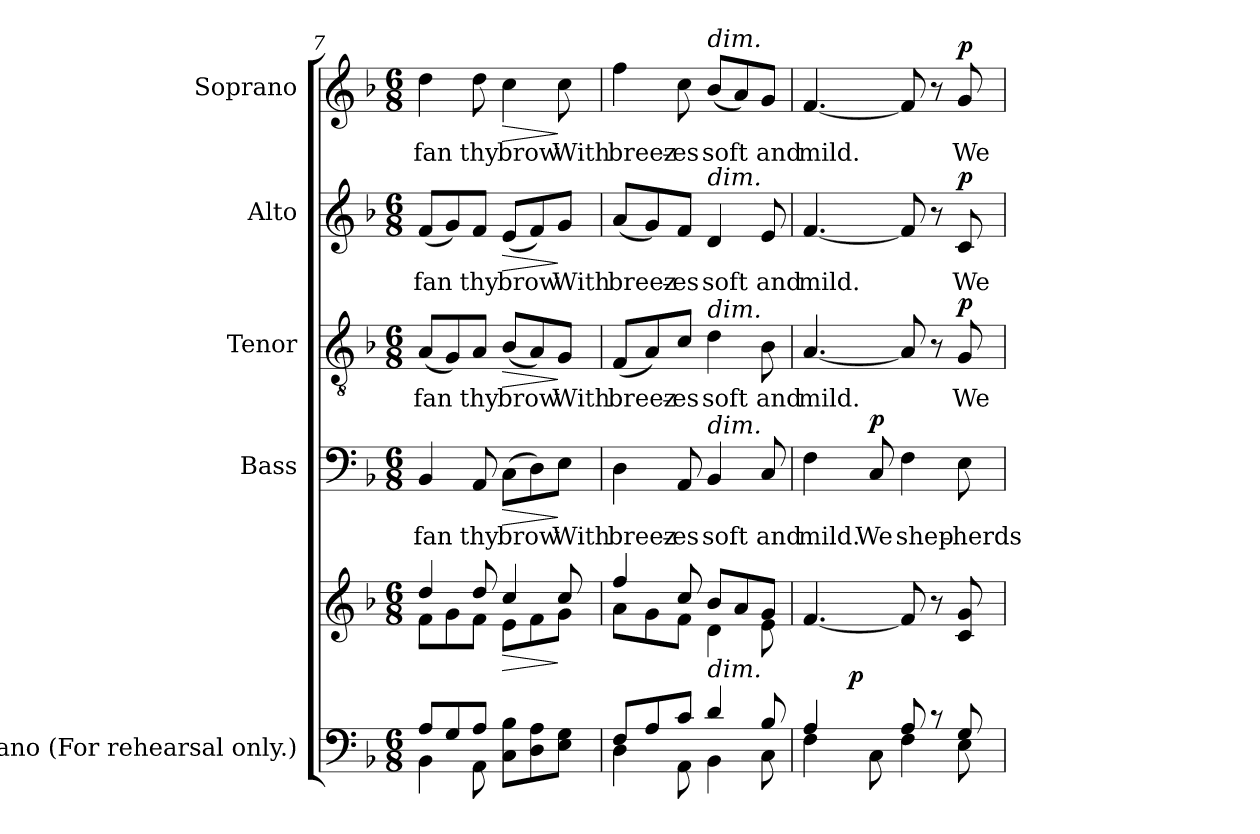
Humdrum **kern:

**kern	**kern	**dynam	**kern	**text	**dynam	**kern	**text	**dynam	**kern	**text	**dynam	**kern	**text	**dynam
*part5	*part5	*part5	*part4	*part4	*part4	*part3	*part3	*part3	*part2	*part2	*part2	*part1	*part1	*part1
*staff6	*staff5	*staff5/6	*staff4	*staff4	*staff4	*staff3	*staff3	*staff3	*staff2	*staff2	*staff2	*staff1	*staff1	*staff1
*I"Piano (For  rehearsal only.)	*	*	*I"Bass	*	*	*I"Tenor	*	*	*I"Alto	*	*	*I"Soprano	*	*
*I'Pno.	*	*	*I'B.	*	*	*I'T.	*	*	*I'A.	*	*	*I'S.	*	*
*clefF4	*clefG2	*	*clefF4	*	*	*clefGv2	*	*	*clefG2	*	*	*clefG2	*	*
*	*	*	*	*	*	*ITrd7c12	*	*	*	*	*	*	*	*
*k[b-]	*k[b-]	*	*k[b-]	*	*	*k[b-]	*	*	*k[b-]	*	*	*k[b-]	*	*
*F:	*F:	*	*F:	*	*	*F:	*	*	*F:	*	*	*F:	*	*
*M6/8	*M6/8	*	*M6/8	*	*	*M6/8	*	*	*M6/8	*	*	*M6/8	*	*
=7	=7	=7	=7	=7	=7	=7	=7	=7	=7	=7	=7	=7	=7	=7
*^	*^	*	*	*	*	*	*	*	*	*	*	*	*	*
!	!	!	!	!	!	!LO:LY:b:color=#000000	!	!	!	!	!	!	!	!	!	!
!	!	!	!	!	!	!	!	!	!LO:LY:b:color=#000000	!	!	!	!	!	!	!
!	!	!	!	!	!	!	!	!	!	!	!	!LO:LY:b:color=#000000	!	!	!	!
!	!	!	!	!	!	!	!	!	!	!	!	!	!	!	!LO:LY:b:color=#000000	!
8Ai/L	4BB-i\	4ddi/	8fi\L	.	4BB-i/	fan	.	(8AAi/L	fan	.	(8fi/L	fan	.	4ddi\	fan	.
8Gi/	.	.	8gi\	.	.	.	.	8GGi/)	.	.	8gi/)	.	.	.	.	.
!	!	!	!	!	!	!LO:LY:b:color=#000000	!	!	!	!	!	!	!	!	!	!
!	!	!	!	!	!	!	!	!	!LO:LY:b:color=#000000	!	!	!	!	!	!	!
!	!	!	!	!	!	!	!	!	!	!	!	!LO:LY:b:color=#000000	!	!	!	!
!	!	!	!	!	!	!	!	!	!	!	!	!	!	!	!LO:LY:b:color=#000000	!
8Ai/J	8AAi\	8ddi/	8fi\J	.	8AAi/	thy	.	8AAi/J	thy	.	8fi/J	thy	.	8ddi\	thy	.
!	!	!	!	!LO:HP:b	!	!	!	!	!	!	!	!	!	!	!	!
!	!	!	!	!	!	!LO:LY:b:color=#000000	!LO:HP:b	!	!	!	!	!	!	!	!	!
!	!	!	!	!	!	!	!	!	!LO:LY:b:color=#000000	!LO:HP:b	!	!	!	!	!	!
!	!	!	!	!	!	!	!	!	!	!	!	!LO:LY:b:color=#000000	!LO:HP:b	!	!	!
!	!	!	!	!	!	!	!	!	!	!	!	!	!	!	!LO:LY:b:color=#000000	!LO:HP:b
4.ryy	8Ci\ 8B-iL	4cci/	8ei\L	>	(8Ci\L	brow	>	(8BB-i/L	brow	>	(8ei/L	brow	>	4cci\	brow	>
.	8Di\ 8Ai	.	8fi\	.	8Di\)	.	.	8AAi/)	.	.	8fi/)	.	.	.	.	.
!	!	!	!	!	!	!LO:LY:b:color=#000000	!	!	!	!	!	!	!	!	!	!
!	!	!	!	!	!	!	!	!	!LO:LY:b:color=#000000	!	!	!	!	!	!	!
!	!	!	!	!	!	!	!	!	!	!	!	!LO:LY:b:color=#000000	!	!	!	!
!	!	!	!	!	!	!	!	!	!	!	!	!	!	!	!LO:LY:b:color=#000000	!
.	8Ei\ 8GiJ	8cci/	8gi\J	]	8Ei\J	With	]	8GGi/J	With	]	8gi/J	With	]	8cci\	With	]
=8	=8	=8	=8	=8	=8	=8	=8	=8	=8	=8	=8	=8	=8	=8	=8	=8
!	!	!	!	!	!	!LO:LY:b:color=#000000	!	!	!	!	!	!	!	!	!	!
!	!	!	!	!	!	!	!	!	!LO:LY:b:color=#000000	!	!	!	!	!	!	!
!	!	!	!	!	!	!	!	!	!	!	!	!LO:LY:b:color=#000000	!	!	!	!
!	!	!	!	!	!	!	!	!	!	!	!	!	!	!	!LO:LY:b:color=#000000	!
8Fi/L	4Di\	4ffi/	8ai\L	.	4Di\	breez-	.	(8FFi/L	breez-	.	(8ai/L	breez-	.	4ffi\	breez-	.
8Ai/	.	.	8gi\	.	.	.	.	8AAi/)	.	.	8gi/)	.	.	.	.	.
!	!	!	!	!	!	!LO:LY:b:color=#000000	!	!	!	!	!	!	!	!	!	!
!	!	!	!	!	!	!	!	!	!LO:LY:b:color=#000000	!	!	!	!	!	!	!
!	!	!	!	!	!	!	!	!	!	!	!	!LO:LY:b:color=#000000	!	!	!	!
!	!	!	!	!	!	!	!	!	!	!	!	!	!	!	!LO:LY:b:color=#000000	!
8ci/J	8AAi\	8cci/	8fi\J	.	8AAi/	-es	.	8Ci/J	-es	.	8fi/J	-es	.	8cci\	-es	.
!	!	!	!	!	!	!LO:LY:b:color=#000000	!	!	!	!	!	!	!	!	!	!
!	!	!	!	!	!	!	!	!	!LO:LY:b:color=#000000	!	!	!	!	!	!	!
!	!	!	!	!	!	!	!	!	!	!	!	!LO:LY:b:color=#000000	!	!	!	!
!	!	!	!	!	!	!	!	!	!	!	!	!	!	!LO:TX:a:i:t=dim.	!	!
!	!	!	!	!	!	!	!	!	!	!	!LO:TX:a:i:t=dim.	!	!	!	!	!
!	!	!	!	!	!	!	!	!LO:TX:a:i:t=dim.	!	!	!	!	!	!	!	!
!	!	!	!	!	!LO:TX:a:i:t=dim.	!	!	!	!	!	!	!	!	!	!	!
!	!	!LO:TX:b:i:t=dim.	!	!	!	!	!	!	!	!	!	!	!	!	!	!
!	!	!	!	!	!	!	!	!	!	!	!	!	!	!	!LO:LY:b:color=#000000	!
4di/	4BB-i\	8b-i/L	4di\	.	4BB-i/	soft	.	4Di\	soft	.	4di/	soft	.	(8b-i/L	soft	.
.	.	8ai/	.	.	.	.	.	.	.	.	.	.	.	8ai/)	.	.
!	!	!	!	!	!	!LO:LY:b:color=#000000	!	!	!	!	!	!	!	!	!	!
!	!	!	!	!	!	!	!	!	!LO:LY:b:color=#000000	!	!	!	!	!	!	!
!	!	!	!	!	!	!	!	!	!	!	!	!LO:LY:b:color=#000000	!	!	!	!
!	!	!	!	!	!	!	!	!	!	!	!	!	!	!	!LO:LY:b:color=#000000	!
8B-i/	8Ci\	8gi/J	8ei\	.	8Ci/	and	.	8BB-i\	and	.	8ei/	and	.	8gi/J	and	.
!!LO:PB:g=z
=9	=9	=9	=9	=9	=9	=9	=9	=9	=9	=9	=9	=9	=9	=9	=9	=9
!	!	!	!	!	!	!LO:LY:b:color=#000000	!	!	!	!	!	!	!	!	!	!
!	!	!	!	!	!	!	!	!	!LO:LY:b:color=#000000	!	!	!	!	!	!	!
!	!	!	!	!	!	!	!	!	!	!	!	!LO:LY:b:color=#000000	!	!	!	!
!	!	!	!	!	!	!	!	!	!	!	!	!	!	!	!LO:LY:b:color=#000000	!
4Ai/	4Fi\	[<4.fi/	8ryy	.	4Fi\	mild.	.	[<4.AAi/	mild.	.	[<4.fi/	mild.	.	[<4.fi/	mild.	.
.	.	.	32ryy	.	.	.	.	.	.	.	.	.	.	.	.	.
.	.	.	128.ryy	.	.	.	.	.	.	.	.	.	.	.	.	.
.	.	.	2ryy	p	.	.	.	.	.	.	.	.	.	.	.	.
!	!	!	!	!	!	!LO:LY:b:color=#000000	!	!	!	!	!	!	!	!	!	!
8ryy	8Ci\	.	.	.	8Ci/	We	p	.	.	.	.	.	.	.	.	.
!	!	!	!	!	!	!LO:LY:b:color=#000000	!	!	!	!	!	!	!	!	!	!
8Ai/	4Fi\	8fi/]	.	.	4Fi\	shep-	.	8AAi/]	.	.	8fi/]	.	.	8fi/]	.	.
8r	.	8r	.	.	.	.	.	8r	.	.	8r	.	.	8r	.	.
!	!	!	!	!	!	!LO:LY:b:color=#000000	!	!	!	!	!	!	!	!	!	!
!	!	!	!	!	!	!	!	!	!LO:LY:b:color=#000000	!	!	!	!	!	!	!
!	!	!	!	!	!	!	!	!	!	!	!	!LO:LY:b:color=#000000	!	!	!	!
!	!	!	!	!	!	!	!	!	!	!	!	!	!	!	!LO:LY:b:color=#000000	!
8Gi/	8Ei\	8ci/ 8gi	.	.	8Ei\	-herds	.	8GGi/	We	p	8ci/	We	p	8gi/	We	p
.	.	.	16ryy	.	.	.	.	.	.	.	.	.	.	.	.	.
.	.	.	64ryy	.	.	.	.	.	.	.	.	.	.	.	.	.
.	.	.	256ryy	.	.	.	.	.	.	.	.	.	.	.	.	.
*v	*v	*	*	*	*	*	*	*	*	*	*	*	*	*	*	*
*	*v	*v	*	*	*	*	*	*	*	*	*	*	*	*	*
=	=	=	=	=	=	=	=	=	=	=	=	=	=	=
*-	*-	*-	*-	*-	*-	*-	*-	*-	*-	*-	*-	*-	*-	*-
